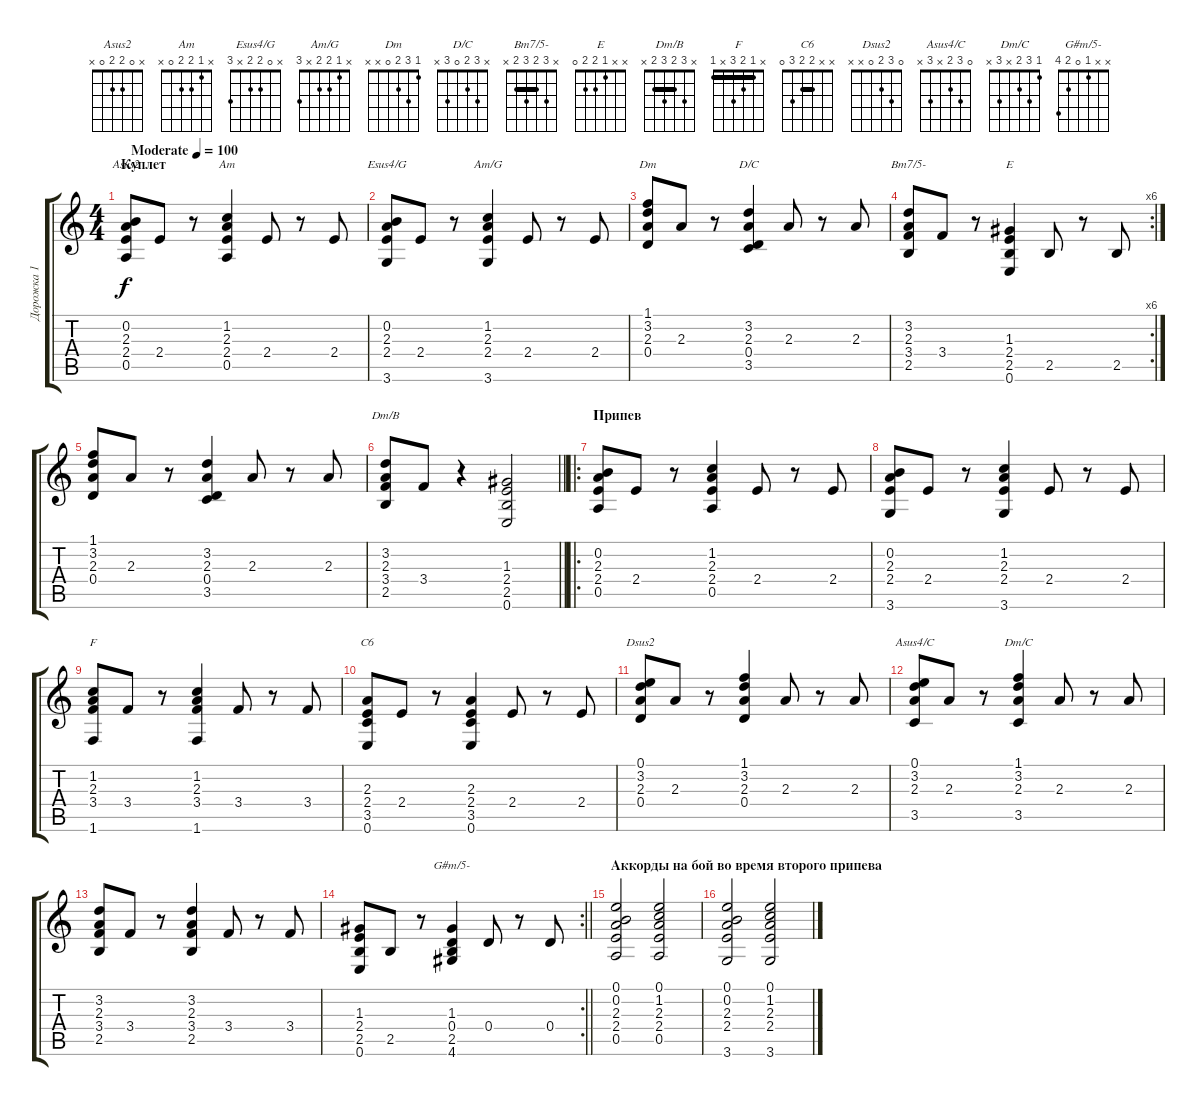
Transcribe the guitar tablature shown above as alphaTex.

\track ("Дорожка 1" "Дорожка 1") {instrument acousticguitarsteel}
\staff {score tabs}
\tuning (E4 B3 G3 D3 A2 E2) {hide}
\chord ("Asus2" x 0 2 2 0 x)
\chord ("Am" x 1 2 2 0 x)
\chord ("Esus4/G" x 0 2 2 x 3)
\chord ("Am/G" x 1 2 2 x 3)
\chord ("Dm" 1 3 2 0 x x)
\chord ("D/C" x 3 2 0 3 x)
\chord ("Bm7/5-" x 3 2 3 2 x) {barre 2}
\chord ("E" x x 1 2 2 0)
\chord ("Dm/B" x 3 2 3 2 x) {barre 2}
\chord ("F" x 1 2 3 x 1) {barre 1}
\chord ("C6" x x 2 2 3 0) {barre 2}
\chord ("Dsus2" 0 3 2 0 x x)
\chord ("Asus4/C" 0 3 2 x 3 x)
\chord ("Dm/C" 1 3 2 x 3 x)
\chord ("G#m/5-" x x 1 0 2 4)
\ts (4 4)
\section ("" "Куплет")
\tempo (100 "Moderate")
\clef g2
\ks aminor
(0.2 2.3 2.4 0.5).8{ch "Asus2" dy f instrument acousticguitarsteel} 2.4.8 r.8 (1.2 2.3 2.4 0.5).4{ch "Am"} 2.4.8 r.8 2.4.8 |
(0.2 2.3 2.4 3.6).8{ch "Esus4/G"} 2.4.8 r.8 (1.2 2.3 2.4 3.6).4{ch "Am/G"} 2.4.8 r.8 2.4.8 |
(1.1 3.2 2.3 0.4).8{ch "Dm"} 2.3.8 r.8 (3.2 2.3 0.4 3.5).4{ch "D/C"} 2.3.8 r.8 2.3.8 |
\rc 6
(3.2 2.3 3.4 2.5).8{ch "Bm7/5-"} 3.4.8 r.8 (1.3 2.4 2.5 0.6).4{ch "E"} 2.5.8 r.8 2.5.8 |
(1.1 3.2 2.3 0.4).8 2.3.8 r.8 (3.2 2.3 0.4 3.5).4 2.3.8 r.8 2.3.8 |
\barLineRight lightlight
(3.2 2.3 3.4 2.5).8{ch "Dm/B"} 3.4.8 r.4 (1.3 2.4 2.5 0.6).2 |
\ro
\section ("" "Припев")
(0.2 2.3 2.4 0.5).8 2.4.8 r.8 (1.2 2.3 2.4 0.5).4 2.4.8 r.8 2.4.8 |
(0.2 2.3 2.4 3.6).8 2.4.8 r.8 (1.2 2.3 2.4 3.6).4 2.4.8 r.8 2.4.8 |
(1.2 2.3 3.4 1.6).8{ch "F"} 3.4.8 r.8 (1.2 2.3 3.4 1.6).4 3.4.8 r.8 3.4.8 |
(2.3 2.4 3.5 0.6).8{ch "C6"} 2.4.8 r.8 (2.3 2.4 3.5 0.6).4 2.4.8 r.8 2.4.8 |
(0.1 3.2 2.3 0.4).8{ch "Dsus2"} 2.3.8 r.8 (1.1 3.2 2.3 0.4).4 2.3.8 r.8 2.3.8 |
(0.1 3.2 2.3 3.5).8{ch "Asus4/C"} 2.3.8 r.8 (1.1 3.2 2.3 3.5).4{ch "Dm/C"} 2.3.8 r.8 2.3.8 |
(3.2 2.3 3.4 2.5).8 3.4.8 r.8 (3.2 2.3 3.4 2.5).4 3.4.8 r.8 3.4.8 |
\rc 2
\barLineRight lightlight
(1.3 2.4 2.5 0.6).8 2.5.8 r.8 (1.3 0.4 2.5 4.6).4{ch "G#m/5-"} 0.4.8 r.8 0.4.8 |
\section ("" "Аккорды на бой во время второго припева")
(0.1 0.2 2.3 2.4 0.5).2 (0.1 1.2 2.3 2.4 0.5).2 |
(0.1 0.2 2.3 2.4 3.6).2 (0.1 1.2 2.3 2.4 3.6).2
